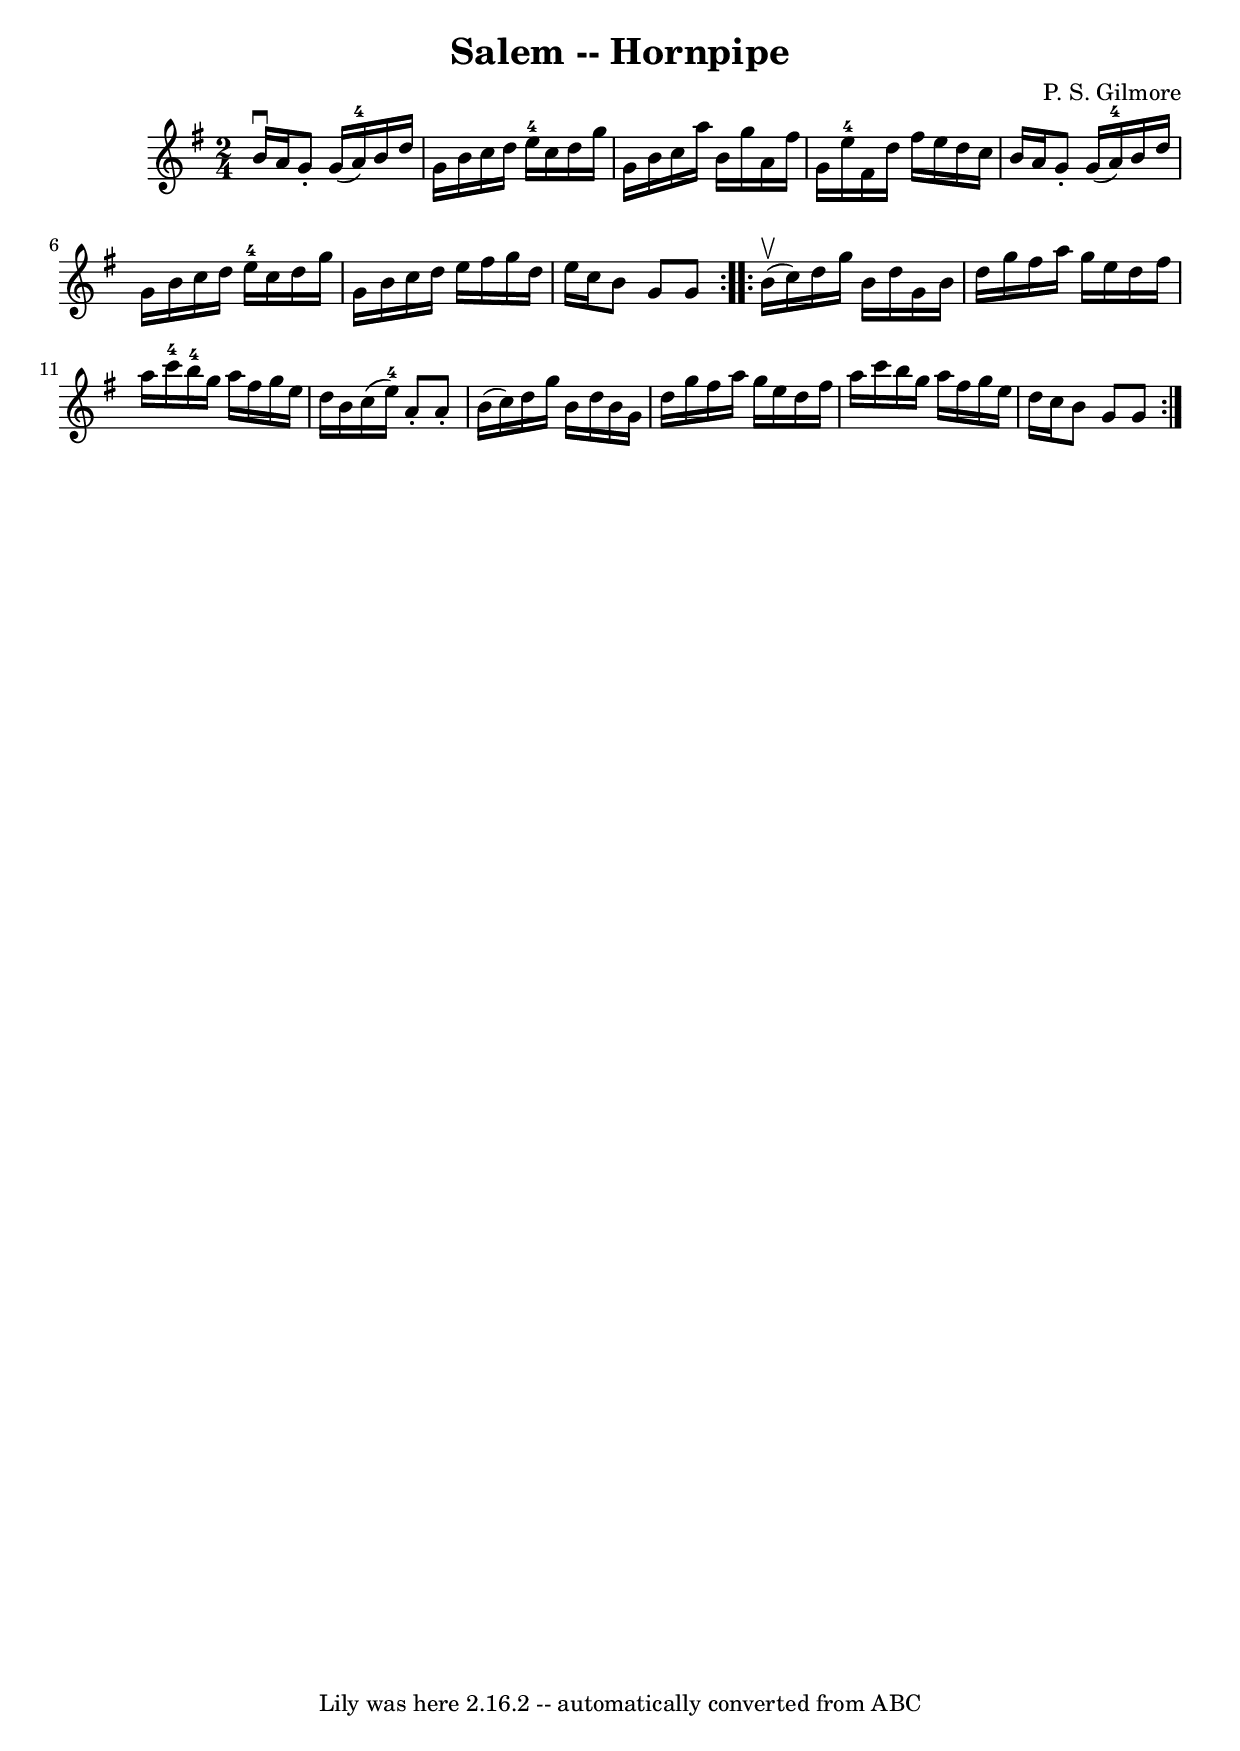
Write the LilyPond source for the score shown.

\version "2.7.40"
\include "Mammoth.ily"
\header {
	%% book = "Cole's 1000 Fiddle Tunes"
	composer = "P. S. Gilmore"
	crossRefNumber = "1"
	footnotes = ""
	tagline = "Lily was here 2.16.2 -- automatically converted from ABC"
	title = "Salem -- Hornpipe"
}
voicedefault =  {
\set Score.defaultBarType = "empty"

\repeat volta 2 {
\time 2/4 \key g \major b'16^\downbow a'16  |
 g'8 -. g'16 (
a'16-4) b'16 d''16 g'16 b'16  |
 c''16 d''16    
e''16-4 c''16 d''16 g''16 g'16 b'16  |
 c''16 a''16 
 b'16 g''16 a'16 fis''16 g'16 e''16-4 |
 fis'16    
d''16 fis''16 e''16 d''16 c''16 b'16 a'16  |
 g'8 
-. g'16 (a'16-4) b'16 d''16 g'16 b'16  |
 c''16    
d''16 e''16-4 c''16 d''16 g''16 g'16 b'16  |
 c''16 
 d''16 e''16 fis''16 g''16 d''16 e''16 c''16  |
   
b'8 g'8 g'8  }     \repeat volta 2 { b'16 (^\upbow c''16) 
|
 d''16 g''16 b'16 d''16 g'16 b'16 d''16 g''16  
|
 fis''16 a''16 g''16 e''16 d''16 fis''16 a''16    
c'''16-4 |
 b''16-4 g''16 a''16 fis''16 g''16 e''16 
 d''16 b'16  |
 c''16 (e''16-4) a'8 -. a'8 -. b'16 (
 c''16) |
 d''16 g''16 b'16 d''16 b'16 g'16    
d''16 g''16  |
 fis''16 a''16 g''16 e''16 d''16    
fis''16 a''16 c'''16  |
 b''16 g''16 a''16 fis''16    
g''16 e''16 d''16 c''16  |
 b'8 g'8 g'8  }   
}

\score{
    <<

	\context Staff="default"
	{
	    \voicedefault 
	}

    >>
	\layout {
	}
	\midi {}
}
